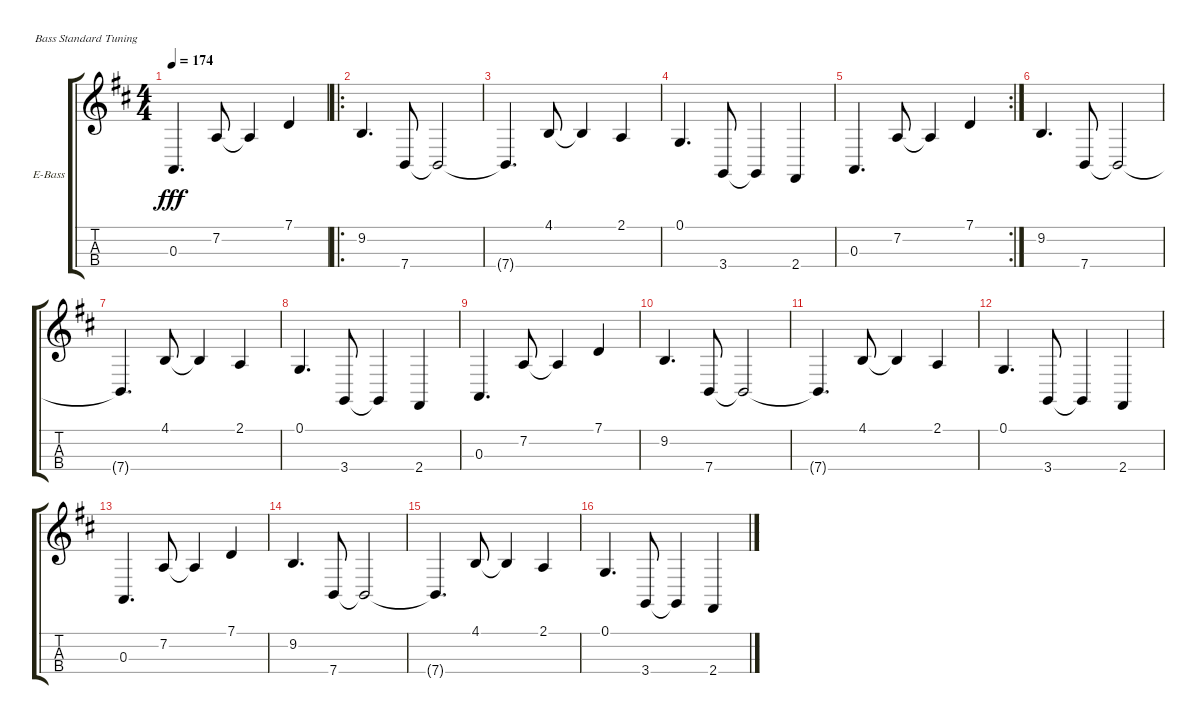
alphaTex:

\bracketExtendMode groupsimilarinstruments
\firstSystemTrackNameOrientation horizontal
\otherSystemsTrackNameOrientation horizontal
\track ("Electric Bass" "E-Bass") {instrument electricbassfinger}
\staff {score tabs}
\tuning (G2 D2 A1 E1)
\ts (4 4)
\tempo 174
\clef g2
\ks bminor
0.3.4{d dy fff} 7.2.8 7.2{t}.4 7.1.4 |
\ro
9.2.4{d} 7.4.8 7.4{t}.2 |
7.4{t}.4{d} 4.1.8 4.1{t}.4 2.1.4 |
0.1.4{d} 3.4.8 3.4{t}.4 2.4.4 |
\rc 2
0.3.4{d} 7.2.8 7.2{t}.4 7.1.4 |
9.2.4{d} 7.4.8 7.4{t}.2 |
7.4{t}.4{d} 4.1.8 4.1{t}.4 2.1.4 |
0.1.4{d} 3.4.8 3.4{t}.4 2.4.4 |
0.3.4{d} 7.2.8 7.2{t}.4 7.1.4 |
9.2.4{d} 7.4.8 7.4{t}.2 |
7.4{t}.4{d} 4.1.8 4.1{t}.4 2.1.4 |
0.1.4{d} 3.4.8 3.4{t}.4 2.4.4 |
0.3.4{d} 7.2.8 7.2{t}.4 7.1.4 |
9.2.4{d} 7.4.8 7.4{t}.2 |
7.4{t}.4{d} 4.1.8 4.1{t}.4 2.1.4 |
0.1.4{d} 3.4.8 3.4{t}.4 2.4.4
